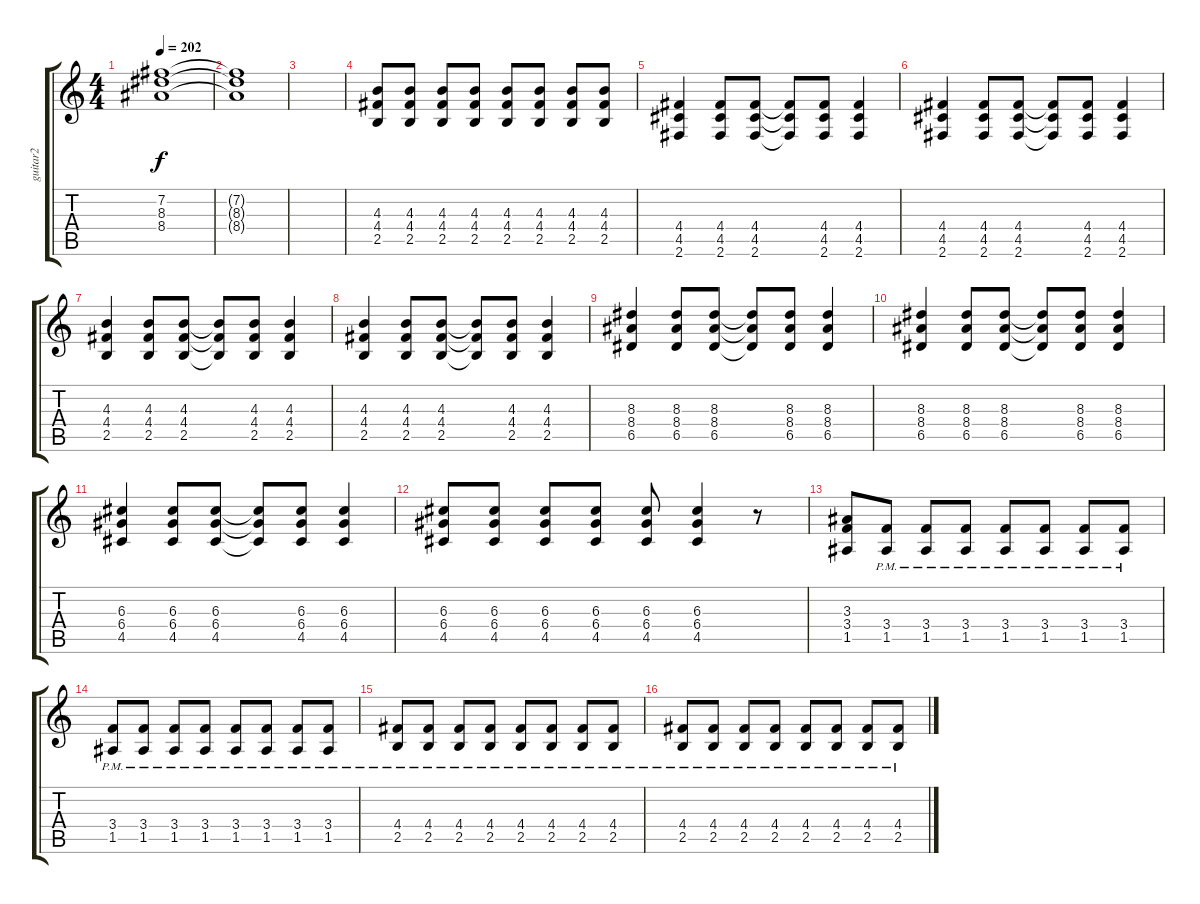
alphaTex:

\track ("guitar2" "guitar2") {instrument distortionguitar}
\staff {score tabs}
\tuning (E4 B3 G3 D3 A2 E2) {hide}
\ts (4 4)
\tempo 202
\clef g2
\ks c
(7.2 8.3 8.4).1{dy f} |
(7.2{t} 8.3{t} 8.4{t}).1 |
|
(4.3 4.4 2.5).8 (4.3 4.4 2.5).8 (4.3 4.4 2.5).8 (4.3 4.4 2.5).8 (4.3 4.4 2.5).8 (4.3 4.4 2.5).8 (4.3 4.4 2.5).8 (4.3 4.4 2.5).8 |
(4.4 4.5 2.6).4 (4.4 4.5 2.6).8 (4.4 4.5 2.6).8 (4.4{t} 4.5{t} 2.6{t}).8 (4.4 4.5 2.6).8 (4.4 4.5 2.6).4 |
(4.4 4.5 2.6).4 (4.4 4.5 2.6).8 (4.4 4.5 2.6).8 (4.4{t} 4.5{t} 2.6{t}).8 (4.4 4.5 2.6).8 (4.4 4.5 2.6).4 |
(4.3 4.4 2.5).4 (4.3 4.4 2.5).8 (4.3 4.4 2.5).8 (4.3{t} 4.4{t} 2.5{t}).8 (4.3 4.4 2.5).8 (4.3 4.4 2.5).4 |
(4.3 4.4 2.5).4 (4.3 4.4 2.5).8 (4.3 4.4 2.5).8 (4.3{t} 4.4{t} 2.5{t}).8 (4.3 4.4 2.5).8 (4.3 4.4 2.5).4 |
(8.3 8.4 6.5).4 (8.3 8.4 6.5).8 (8.3 8.4 6.5).8 (8.3{t} 8.4{t} 6.5{t}).8 (8.3 8.4 6.5).8 (8.3 8.4 6.5).4 |
(8.3 8.4 6.5).4 (8.3 8.4 6.5).8 (8.3 8.4 6.5).8 (8.3{t} 8.4{t} 6.5{t}).8 (8.3 8.4 6.5).8 (8.3 8.4 6.5).4 |
(6.3 6.4 4.5).4 (6.3 6.4 4.5).8 (6.3 6.4 4.5).8 (6.3{t} 6.4{t} 4.5{t}).8 (6.3 6.4 4.5).8 (6.3 6.4 4.5).4 |
(6.3 6.4 4.5).8 (6.3 6.4 4.5).8 (6.3 6.4 4.5).8 (6.3 6.4 4.5).8 (6.3 6.4 4.5).8 (6.3 6.4 4.5).4 r.8 |
(3.3 3.4 1.5).8 (3.4{pm} 1.5{pm}).8 (3.4{pm} 1.5{pm}).8 (3.4{pm} 1.5{pm}).8 (3.4{pm} 1.5{pm}).8 (3.4{pm} 1.5{pm}).8 (3.4{pm} 1.5{pm}).8 (3.4{pm} 1.5{pm}).8 |
(3.4{pm} 1.5{pm}).8 (3.4{pm} 1.5{pm}).8 (3.4{pm} 1.5{pm}).8 (3.4{pm} 1.5{pm}).8 (3.4{pm} 1.5{pm}).8 (3.4{pm} 1.5{pm}).8 (3.4{pm} 1.5{pm}).8 (3.4{pm} 1.5{pm}).8 |
(4.4{pm} 2.5{pm}).8 (4.4{pm} 2.5{pm}).8 (4.4{pm} 2.5{pm}).8 (4.4{pm} 2.5{pm}).8 (4.4{pm} 2.5{pm}).8 (4.4{pm} 2.5{pm}).8 (4.4{pm} 2.5{pm}).8 (4.4{pm} 2.5{pm}).8 |
(4.4{pm} 2.5{pm}).8 (4.4{pm} 2.5{pm}).8 (4.4{pm} 2.5{pm}).8 (4.4{pm} 2.5{pm}).8 (4.4{pm} 2.5{pm}).8 (4.4{pm} 2.5{pm}).8 (4.4{pm} 2.5{pm}).8 (4.4{pm} 2.5{pm}).8
